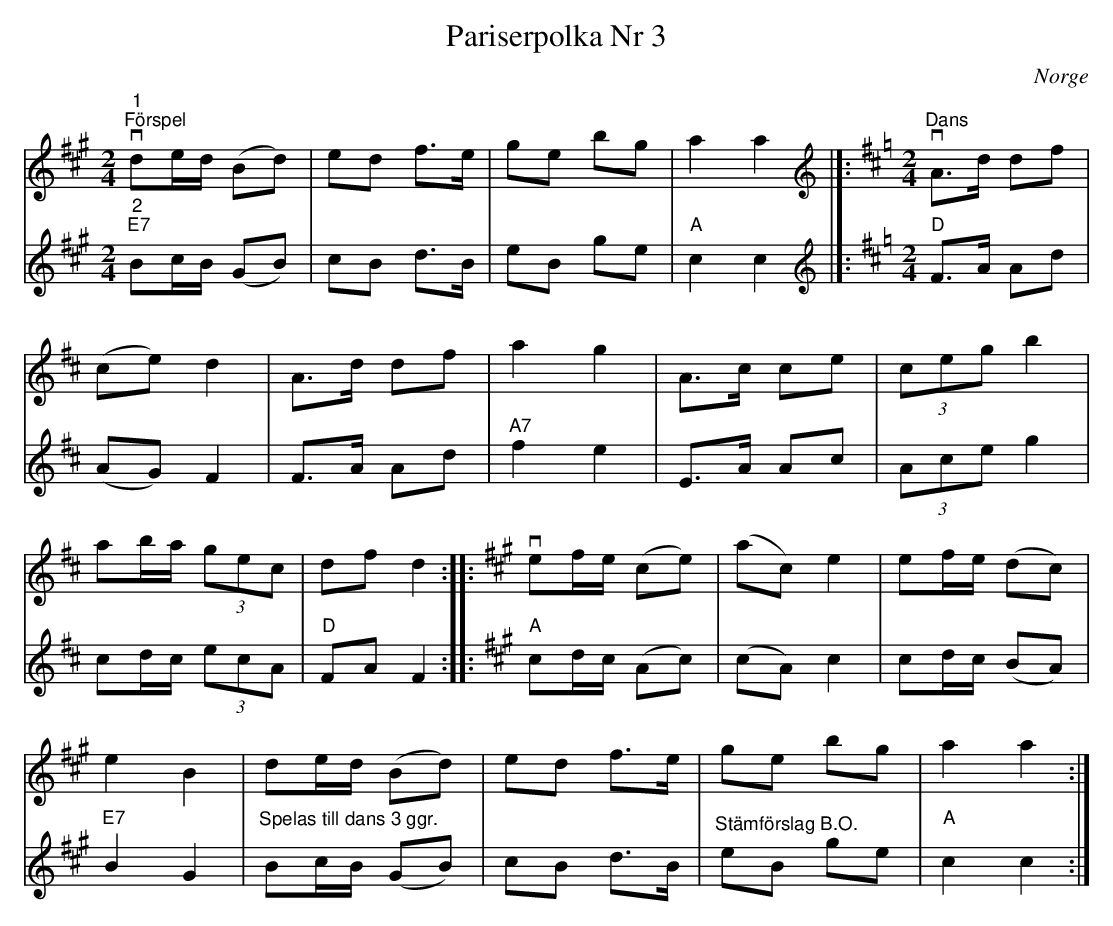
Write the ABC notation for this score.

X:1
T:Pariserpolka Nr 3
O:Norge
L:1/8
M:2/4
K:A
V:1
"^1""^Förspel"v de/d/ (Bd) | ed f>e | ge bg | a2 a2 |]: [K:D][M:2/4][K:treble]"^Dans"v A>d df |
(ce) d2 | A>d df | a2 g2 | A>c ce | (3ceg b2 |
ab/a/ (3gec | df d2 :: [K:A]v ef/e/ (ce) | (ac) e2 | ef/e/ (dc) |
e2 B2 | de/d/ (Bd) | ed f>e | ge bg | a2 a2 :|
V:2
"^2""E7" Bc/B/ (GB) | cB d>B | eB ge |"A" c2 c2 |]:[K:D][M:2/4][K:treble]"D" F>A Ad | (AG) F2 |
F>A Ad | "A7" f2 e2 | E>A Ac | (3Ace g2 | cd/c/ (3ecA |"D" FA F2 ::[K:A]"A" cd/c/ (Ac) | (cA) c2 |
cd/c/ (BA) |"E7" B2 G2 |"^Spelas till dans 3 ggr." Bc/B/ (GB) | cB d>B | "^Stämförslag B.O." eB ge |"A" c2 c2 :|
